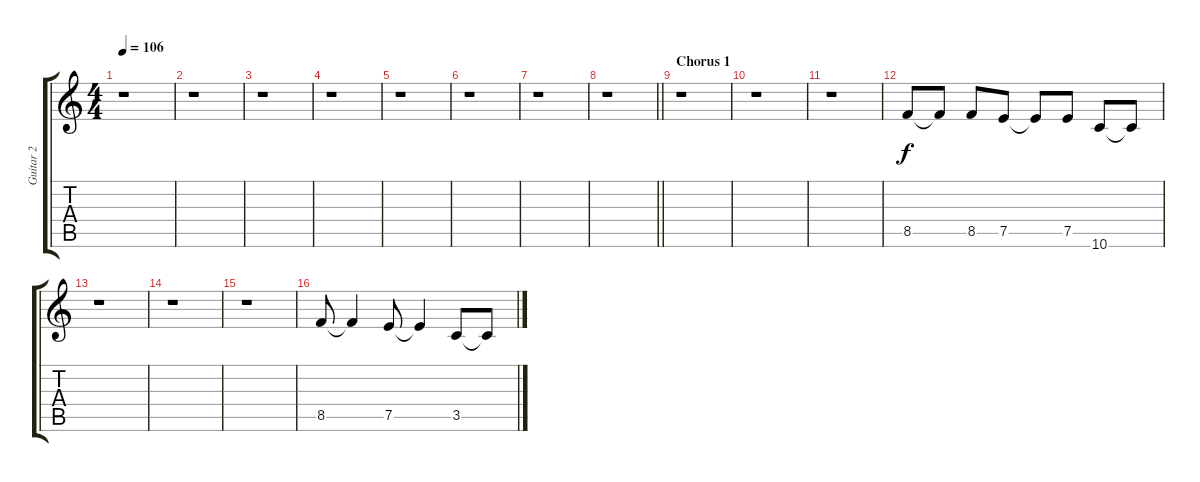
\track ("Guitar 2" "Guitar 2") {instrument acousticguitarnylon}
\staff {score tabs}
\tuning (E4 B3 G3 D3 A2 D2) {hide}
\ts (4 4)
\tempo 106
\clef g2
\ks c
r.1{dy f} |
r.1 |
r.1 |
r.1 |
r.1 |
r.1 |
r.1 |
\barLineRight lightlight
r.1 |
\section ("" "Chorus 1")
r.1 |
r.1 |
r.1 |
8.5.8{instrument distortionguitar} 8.5{t}.8 8.5.8 7.5.8 7.5{t}.8 7.5.8 10.6.8 10.6{t}.8 |
r.1 |
r.1 |
r.1 |
8.5.8{instrument acousticguitarsteel} 8.5{t}.4 7.5.8 7.5{t}.4 3.5.8 3.5{t}.8
